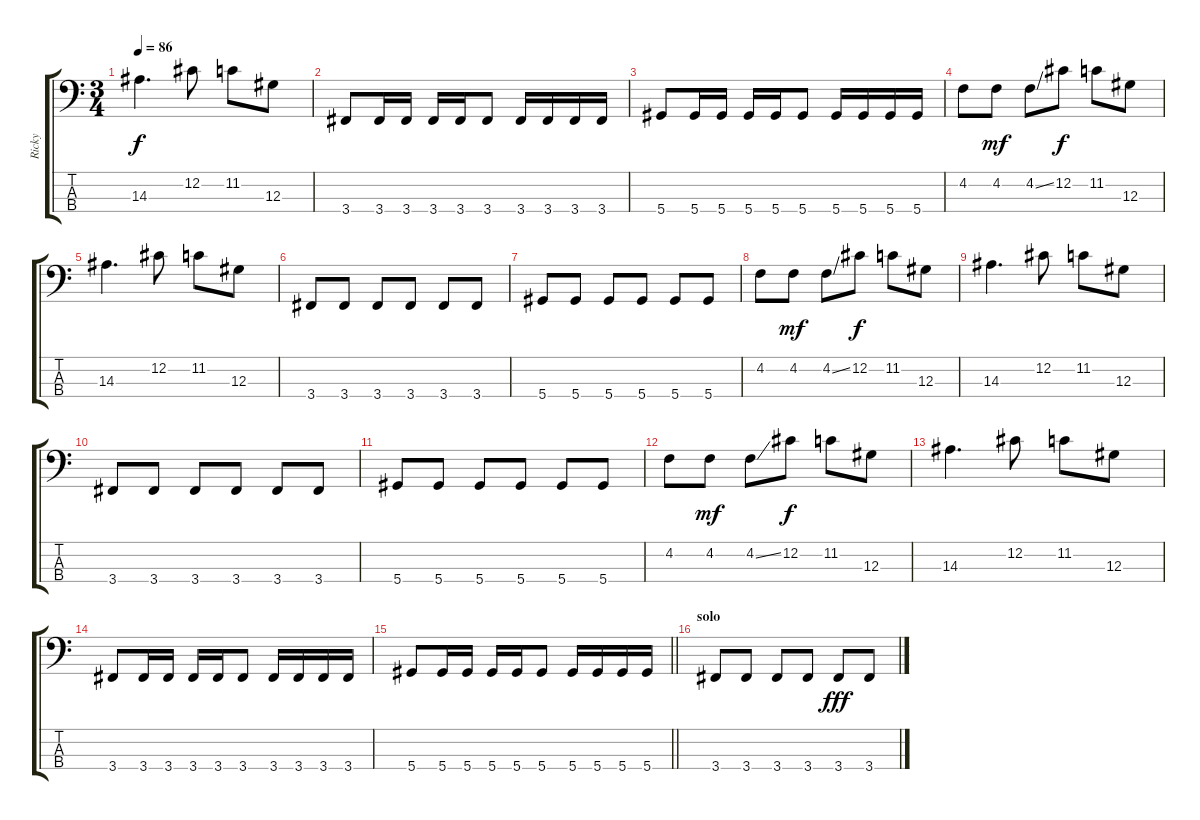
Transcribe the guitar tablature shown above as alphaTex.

\track ("Ricky" "Ricky") {instrument acousticbass}
\staff {score tabs}
\tuning (Gb2 Db2 Ab1 Eb1) {hide}
\ts (3 4)
\tempo 86
\clef f4
\ks c
14.3.4{d dy f} 12.2.8 11.2.8 12.3.8 |
3.4.8 3.4.16 3.4.16 3.4.16 3.4.16 3.4.8 3.4.16 3.4.16 3.4.16 3.4.16 |
5.4.8 5.4.16 5.4.16 5.4.16 5.4.16 5.4.8 5.4.16 5.4.16 5.4.16 5.4.16 |
4.2.8 4.2.8{dy mf} 4.2{ss}.8 12.2.8{dy f} 11.2.8 12.3.8 |
14.3.4{d} 12.2.8 11.2.8 12.3.8 |
3.4.8 3.4.8 3.4.8 3.4.8 3.4.8 3.4.8 |
5.4.8 5.4.8 5.4.8 5.4.8 5.4.8 5.4.8 |
4.2.8 4.2.8{dy mf} 4.2{ss}.8 12.2.8{dy f} 11.2.8 12.3.8 |
14.3.4{d} 12.2.8 11.2.8 12.3.8 |
3.4.8 3.4.8 3.4.8 3.4.8 3.4.8 3.4.8 |
5.4.8 5.4.8 5.4.8 5.4.8 5.4.8 5.4.8 |
4.2.8 4.2.8{dy mf} 4.2{ss}.8 12.2.8{dy f} 11.2.8 12.3.8 |
14.3.4{d} 12.2.8 11.2.8 12.3.8 |
3.4.8 3.4.16 3.4.16 3.4.16 3.4.16 3.4.8 3.4.16 3.4.16 3.4.16 3.4.16 |
\barLineRight lightlight
5.4.8 5.4.16 5.4.16 5.4.16 5.4.16 5.4.8 5.4.16 5.4.16 5.4.16 5.4.16 |
\section ("" "solo")
3.4.8 3.4.8 3.4.8 3.4.8 3.4.8{dy fff} 3.4.8
